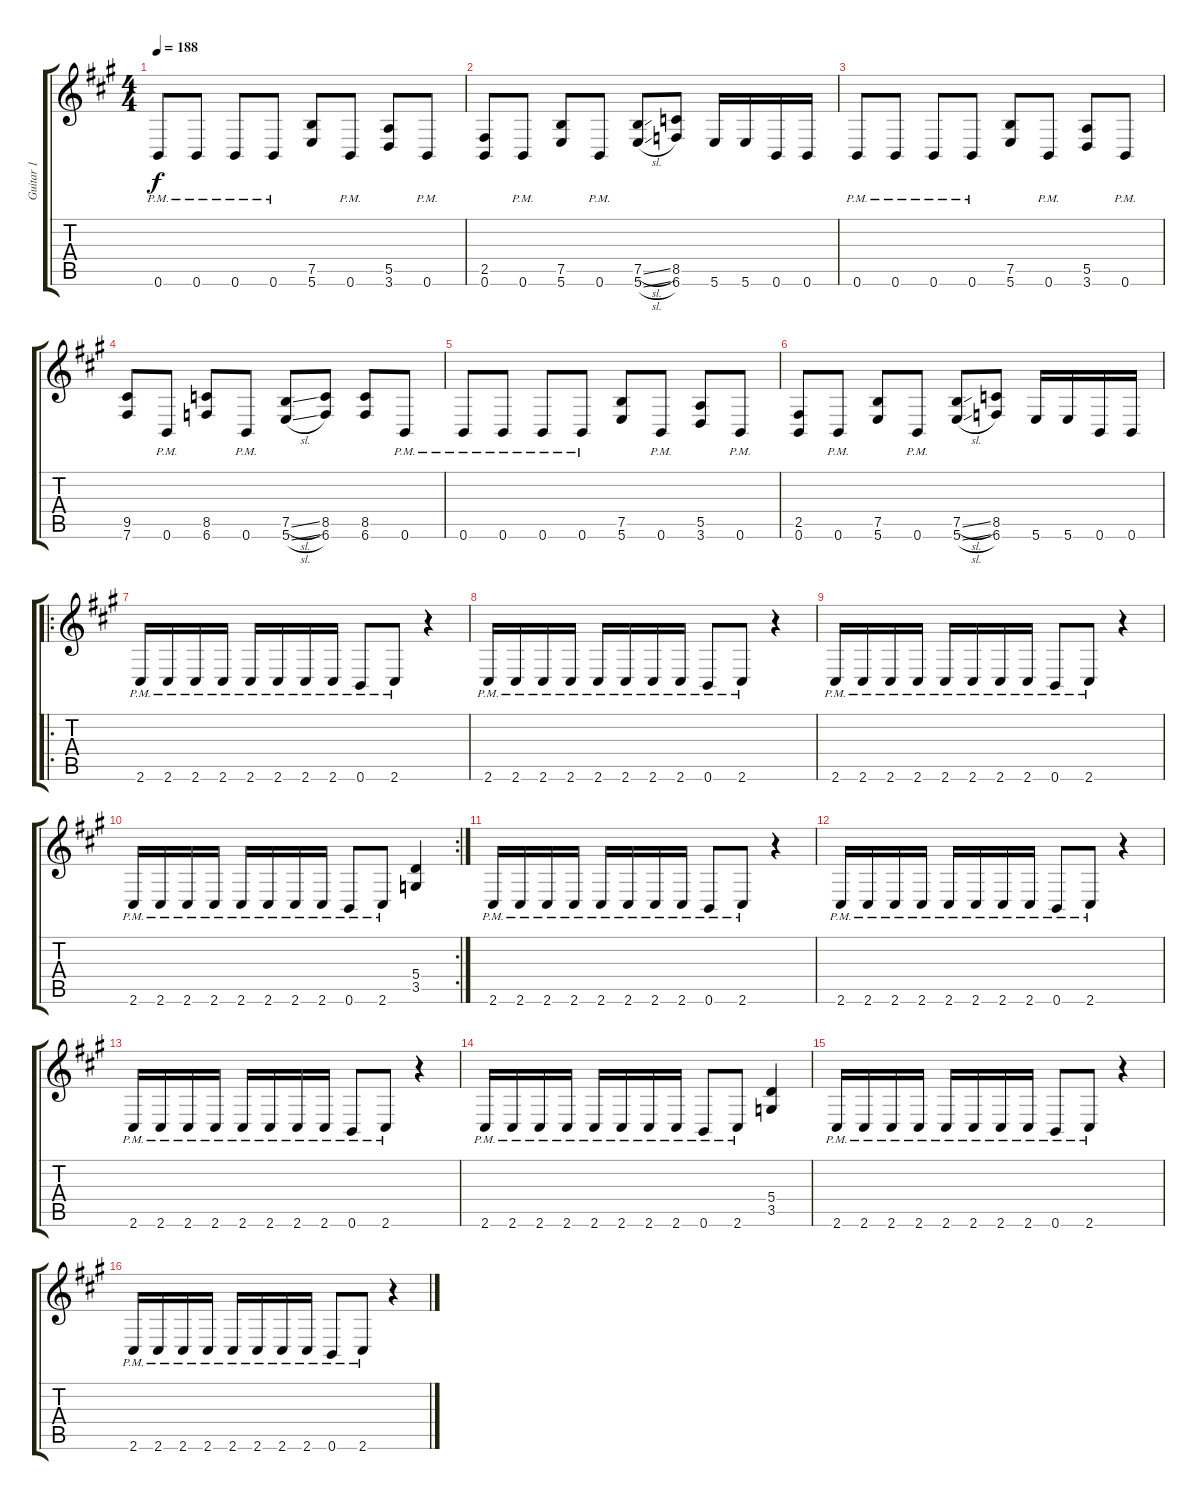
\track ("Guitar 1" "Guitar 1") {instrument distortionguitar}
\staff {score tabs}
\tuning (B3 Gb3 D3 A2 E2 B1) {hide}
\ts (4 4)
\tempo 188
\clef g2
\ks f#minor
0.6{pm}.8{dy f} 0.6{pm}.8 0.6{pm}.8 0.6{pm}.8 (7.5 5.6).8 0.6{pm}.8 (5.5 3.6).8 0.6{pm}.8 |
(2.5 0.6).8 0.6{pm}.8 (7.5 5.6).8 0.6{pm}.8 (7.5{sl} 5.6{sl}).8 (8.5 6.6).8 5.6.16 5.6.16 0.6.16 0.6.16 |
0.6{pm}.8 0.6{pm}.8 0.6{pm}.8 0.6{pm}.8 (7.5 5.6).8 0.6{pm}.8 (5.5 3.6).8 0.6{pm}.8 |
(9.5 7.6).8 0.6{pm}.8 (8.5 6.6).8 0.6{pm}.8 (7.5{sl} 5.6{sl}).8 (8.5 6.6).8 (8.5 6.6).8 0.6{pm}.8 |
0.6{pm}.8 0.6{pm}.8 0.6{pm}.8 0.6{pm}.8 (7.5 5.6).8 0.6{pm}.8 (5.5 3.6).8 0.6{pm}.8 |
(2.5 0.6).8 0.6{pm}.8 (7.5 5.6).8 0.6{pm}.8 (7.5{sl} 5.6{sl}).8 (8.5 6.6).8 5.6.16 5.6.16 0.6.16 0.6.16 |
\ro
2.6{pm}.16 2.6{pm}.16 2.6{pm}.16 2.6{pm}.16 2.6{pm}.16 2.6{pm}.16 2.6{pm}.16 2.6{pm}.16 0.6{pm}.8 2.6{pm}.8 r.4 |
2.6{pm}.16 2.6{pm}.16 2.6{pm}.16 2.6{pm}.16 2.6{pm}.16 2.6{pm}.16 2.6{pm}.16 2.6{pm}.16 0.6{pm}.8 2.6{pm}.8 r.4 |
2.6{pm}.16 2.6{pm}.16 2.6{pm}.16 2.6{pm}.16 2.6{pm}.16 2.6{pm}.16 2.6{pm}.16 2.6{pm}.16 0.6{pm}.8 2.6{pm}.8 r.4 |
\rc 2
2.6{pm}.16 2.6{pm}.16 2.6{pm}.16 2.6{pm}.16 2.6{pm}.16 2.6{pm}.16 2.6{pm}.16 2.6{pm}.16 0.6{pm}.8 2.6{pm}.8 (5.4 3.5).4 |
2.6{pm}.16 2.6{pm}.16 2.6{pm}.16 2.6{pm}.16 2.6{pm}.16 2.6{pm}.16 2.6{pm}.16 2.6{pm}.16 0.6{pm}.8 2.6{pm}.8 r.4 |
2.6{pm}.16 2.6{pm}.16 2.6{pm}.16 2.6{pm}.16 2.6{pm}.16 2.6{pm}.16 2.6{pm}.16 2.6{pm}.16 0.6{pm}.8 2.6{pm}.8 r.4 |
2.6{pm}.16 2.6{pm}.16 2.6{pm}.16 2.6{pm}.16 2.6{pm}.16 2.6{pm}.16 2.6{pm}.16 2.6{pm}.16 0.6{pm}.8 2.6{pm}.8 r.4 |
2.6{pm}.16 2.6{pm}.16 2.6{pm}.16 2.6{pm}.16 2.6{pm}.16 2.6{pm}.16 2.6{pm}.16 2.6{pm}.16 0.6{pm}.8 2.6{pm}.8 (5.4 3.5).4 |
2.6{pm}.16 2.6{pm}.16 2.6{pm}.16 2.6{pm}.16 2.6{pm}.16 2.6{pm}.16 2.6{pm}.16 2.6{pm}.16 0.6{pm}.8 2.6{pm}.8 r.4 |
2.6{pm}.16 2.6{pm}.16 2.6{pm}.16 2.6{pm}.16 2.6{pm}.16 2.6{pm}.16 2.6{pm}.16 2.6{pm}.16 0.6{pm}.8 2.6{pm}.8 r.4
